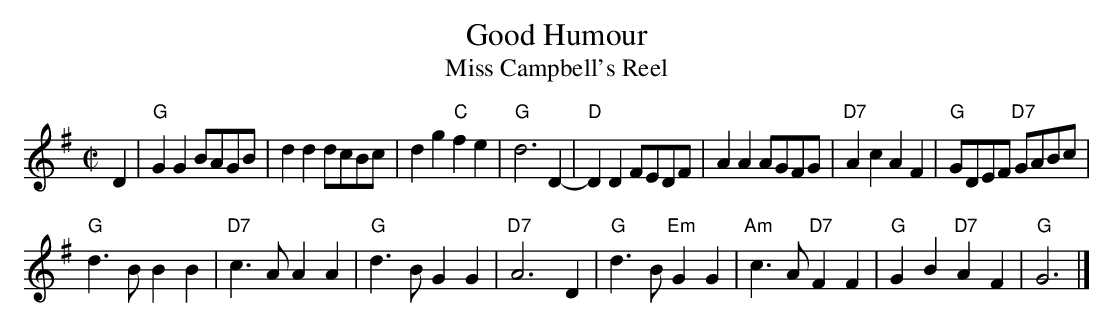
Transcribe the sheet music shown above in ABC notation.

X:1
T: Good Humour
T: Miss Campbell's Reel
M: C|
L: 1/8
K: G
D2 |\
"G"G2G2 BAGB | d2d2 dcBc | d2g2 "C"f2e2 | "G"d6 D2- |\
"D"D2D2 FEDF | A2A2 AGFG | "D7"A2c2 A2F2 | "G"GDEF "D7"GABc |
"G"d3B B2B2 | "D7"c3A A2A2 | "G"d3B G2G2 | "D7"A6 D2 |\
"G"d3B "Em"G2G2 | "Am"c3A "D7"F2F2 | "G"G2B2 "D7"A2F2 | "G"G6 |]
